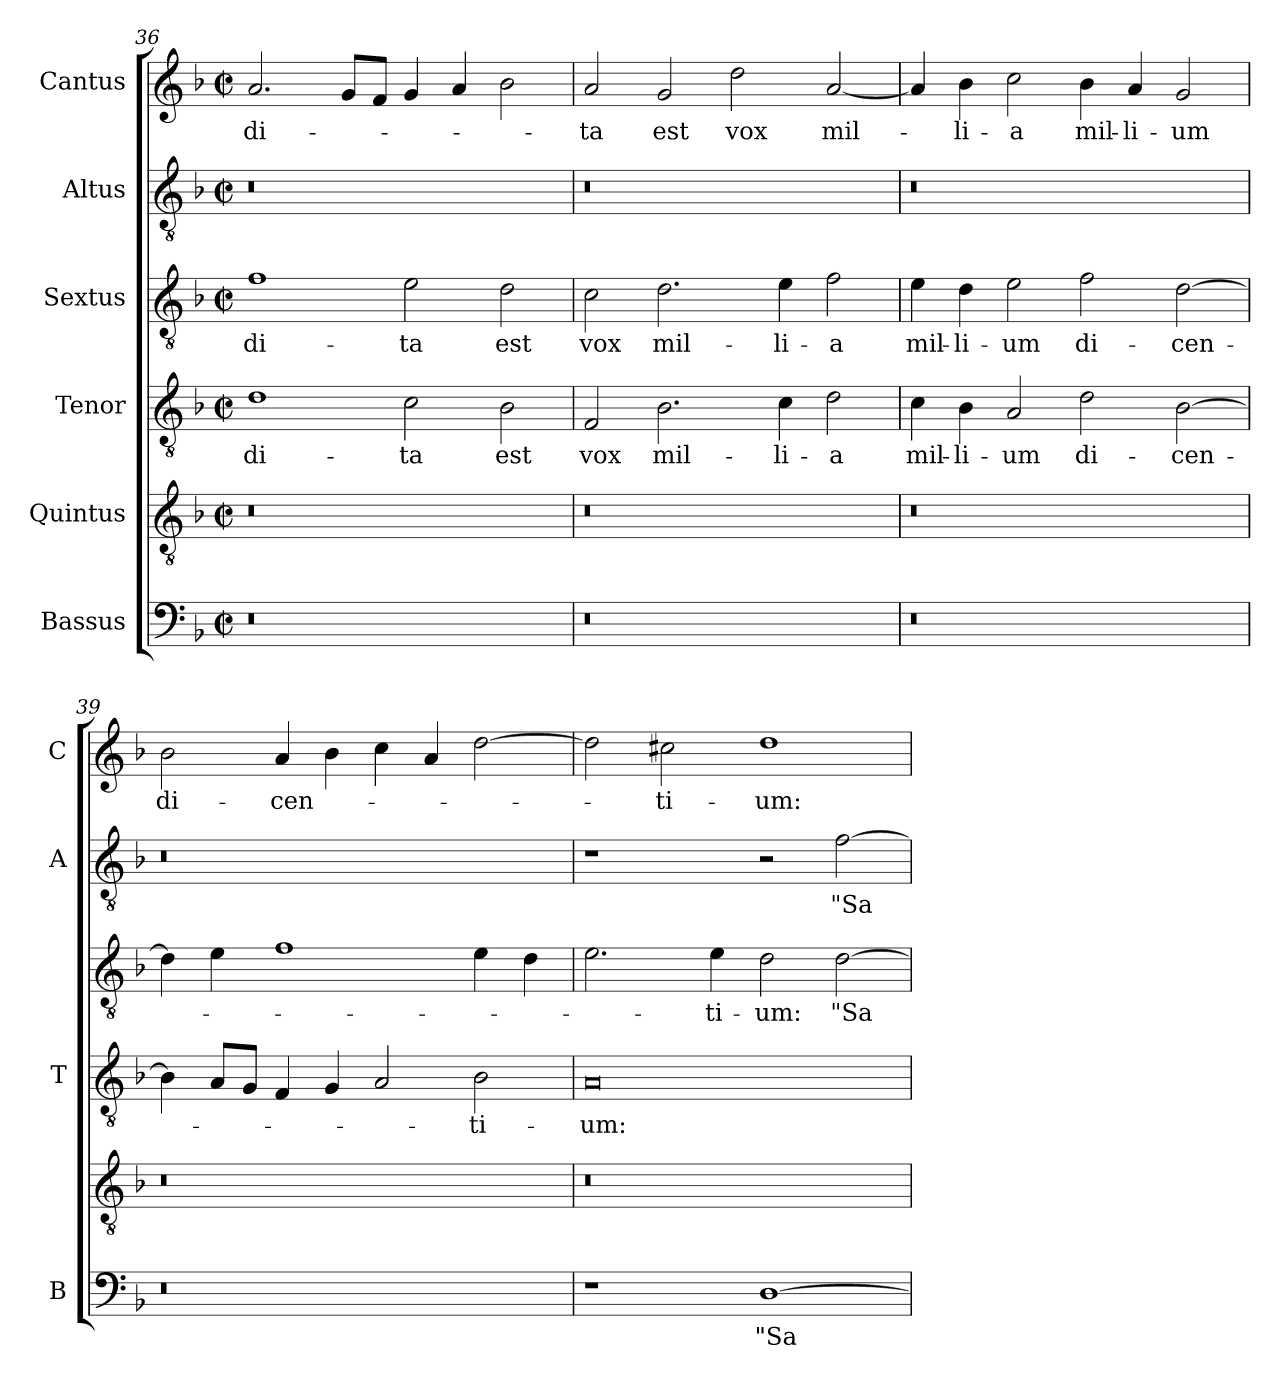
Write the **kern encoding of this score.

**kern	**text	**kern	**kern	**text	**kern	**text	**kern	**text	**kern	**text
*part6	*part6	*part5	*part4	*part4	*part3	*part3	*part2	*part2	*part1	*part1
*staff6	*staff6	*staff5	*staff4	*staff4	*staff3	*staff3	*staff2	*staff2	*staff1	*staff1
*I"Bassus	*	*I"Quintus	*I"Tenor	*	*I"Sextus	*	*I"Altus	*	*I"Cantus	*
*I'B	*	*	*I'T	*	*	*	*I'A	*	*I'C	*
*clefF4	*	*clefGv2	*clefGv2	*	*clefGv2	*	*clefGv2	*	*clefG2	*
*k[b-]	*	*k[b-]	*k[b-]	*	*k[b-]	*	*k[b-]	*	*k[b-]	*
*F:	*	*F:	*F:	*	*F:	*	*F:	*	*F:	*
*M2/2	*	*M2/2	*M2/2	*	*M2/2	*	*M2/2	*	*M2/2	*
*met(c|)	*	*met(c|)	*met(c|)	*	*met(c|)	*	*met(c|)	*	*met(c|)	*
=36	=36	=36	=36	=36	=36	=36	=36	=36	=36	=36
0r	.	0r	1d	-di-	1f	-di-	0r	.	2.a/	-di-
.	.	.	.	.	.	.	.	.	8g/L	.
.	.	.	.	.	.	.	.	.	8f/J	.
.	.	.	2c\	-ta	2e\	-ta	.	.	4g/	.
.	.	.	.	.	.	.	.	.	4a/	.
.	.	.	2B-\	est	2d\	est	.	.	2b-\	.
=37	=37	=37	=37	=37	=37	=37	=37	=37	=37	=37
0r	.	0r	2F/	vox	2c\	vox	0r	.	2a/	-ta
.	.	.	2.B-\	mil-	2.d\	mil-	.	.	2g/	est
.	.	.	.	.	.	.	.	.	2dd\	vox
.	.	.	4c\	-li-	4e\	-li-	.	.	.	.
.	.	.	2d\	-a	2f\	-a	.	.	[2a/	mil-
!!LO:PB:g=z
=38	=38	=38	=38	=38	=38	=38	=38	=38	=38	=38
0r	.	0r	4c\	mil-	4e\	mil-	0r	.	4a/]	.
.	.	.	4B-\	-li-	4d\	-li-	.	.	4b-\	-li-
.	.	.	2A/	-um	2e\	-um	.	.	2cc\	-a
.	.	.	2d\	di-	2f\	di-	.	.	4b-\	mil-
.	.	.	.	.	.	.	.	.	4a/	-li-
.	.	.	[2B-\	-cen-	[2d\	-cen-	.	.	2g/	-um
=39	=39	=39	=39	=39	=39	=39	=39	=39	=39	=39
0r	.	0r	4B-\]	.	4d\]	.	0r	.	2b-\	di-
.	.	.	8A/L	.	4e\	.	.	.	.	.
.	.	.	8G/J	.	.	.	.	.	.	.
.	.	.	4F/	.	1f	.	.	.	4a/	-cen-
.	.	.	4G/	.	.	.	.	.	4b-\	.
.	.	.	2A/	.	.	.	.	.	4cc\	.
.	.	.	.	.	.	.	.	.	4a/	.
.	.	.	2B-\	-ti-	4e\	.	.	.	[2dd\	.
.	.	.	.	.	4d\	.	.	.	.	.
=40	=40	=40	=40	=40	=40	=40	=40	=40	=40	=40
1r	.	0r	0A	-um:	2.e\	.	1r	.	2dd\]	.
.	.	.	.	.	.	.	.	.	2cc#X\	-ti-
.	.	.	.	.	4e\	-ti-	.	.	.	.
[1D	"Sa-	.	.	.	2d\	-um:	2r	.	1dd	-um:
.	.	.	.	.	[2d\	"Sa-	[2f\	"Sa-	.	.
=	=	=	=	=	=	=	=	=	=	=
*-	*-	*-	*-	*-	*-	*-	*-	*-	*-	*-
